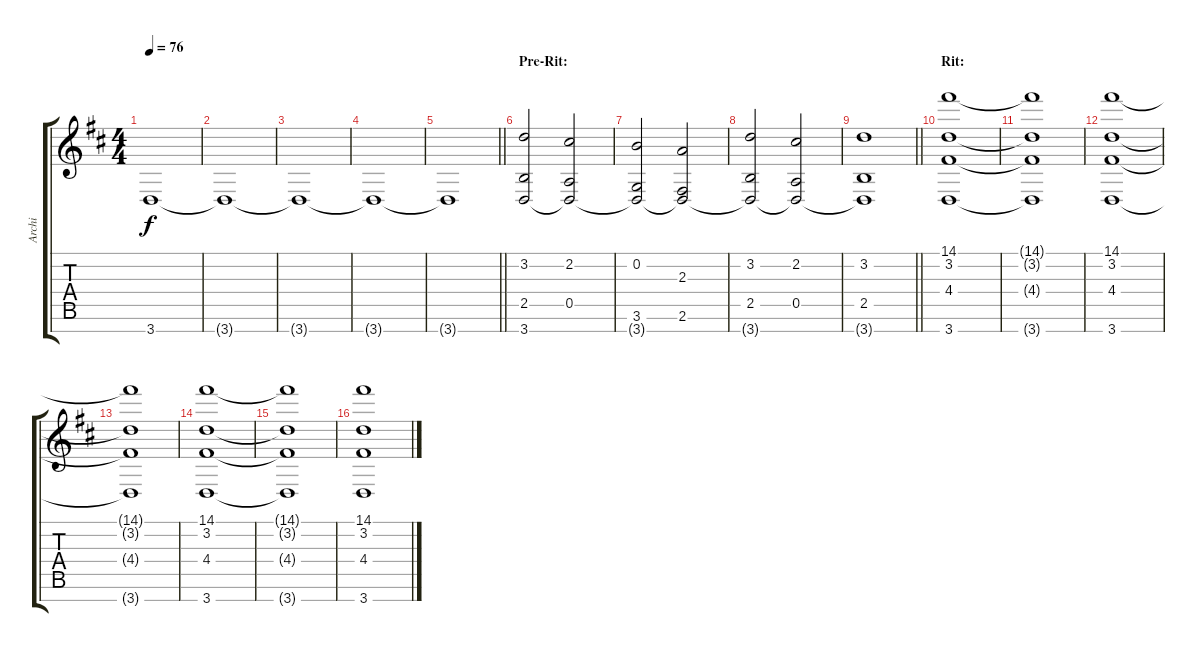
\track ("Archi" "Archi") {instrument acousticguitarsteel}
\staff {score tabs}
\tuning (E4 B3 G3 D3 A2 E2 B1) {hide}
\ts (4 4)
\tempo 76
\clef g2
\ks d
3.7{t}.1{dy f} |
3.7{t}.1 |
3.7{t}.1 |
3.7{t}.1 |
\barLineRight lightlight
3.7{t}.1 |
\section ("" "Pre-Rit:")
(3.2 2.5 3.7).2{volume 12 instrument stringensemble1} (2.2 0.5 3.7{t}).2 |
(0.2 3.6 3.7{t}).2 (2.3 2.6 3.7{t}).2 |
(3.2 2.5 3.7{t}).2 (2.2 0.5 3.7{t}).2 |
\barLineRight lightlight
(3.2 2.5 3.7{t}).1 |
\section ("" "Rit:")
(14.1 3.2 4.4 3.7).1{volume 8 instrument stringensemble1} |
(14.1{t} 3.2{t} 4.4{t} 3.7{t}).1 |
(14.1 3.2 4.4 3.7).1 |
(14.1{t} 3.2{t} 4.4{t} 3.7{t}).1 |
(14.1 3.2 4.4 3.7).1 |
(14.1{t} 3.2{t} 4.4{t} 3.7{t}).1 |
(14.1 3.2 4.4 3.7).1
